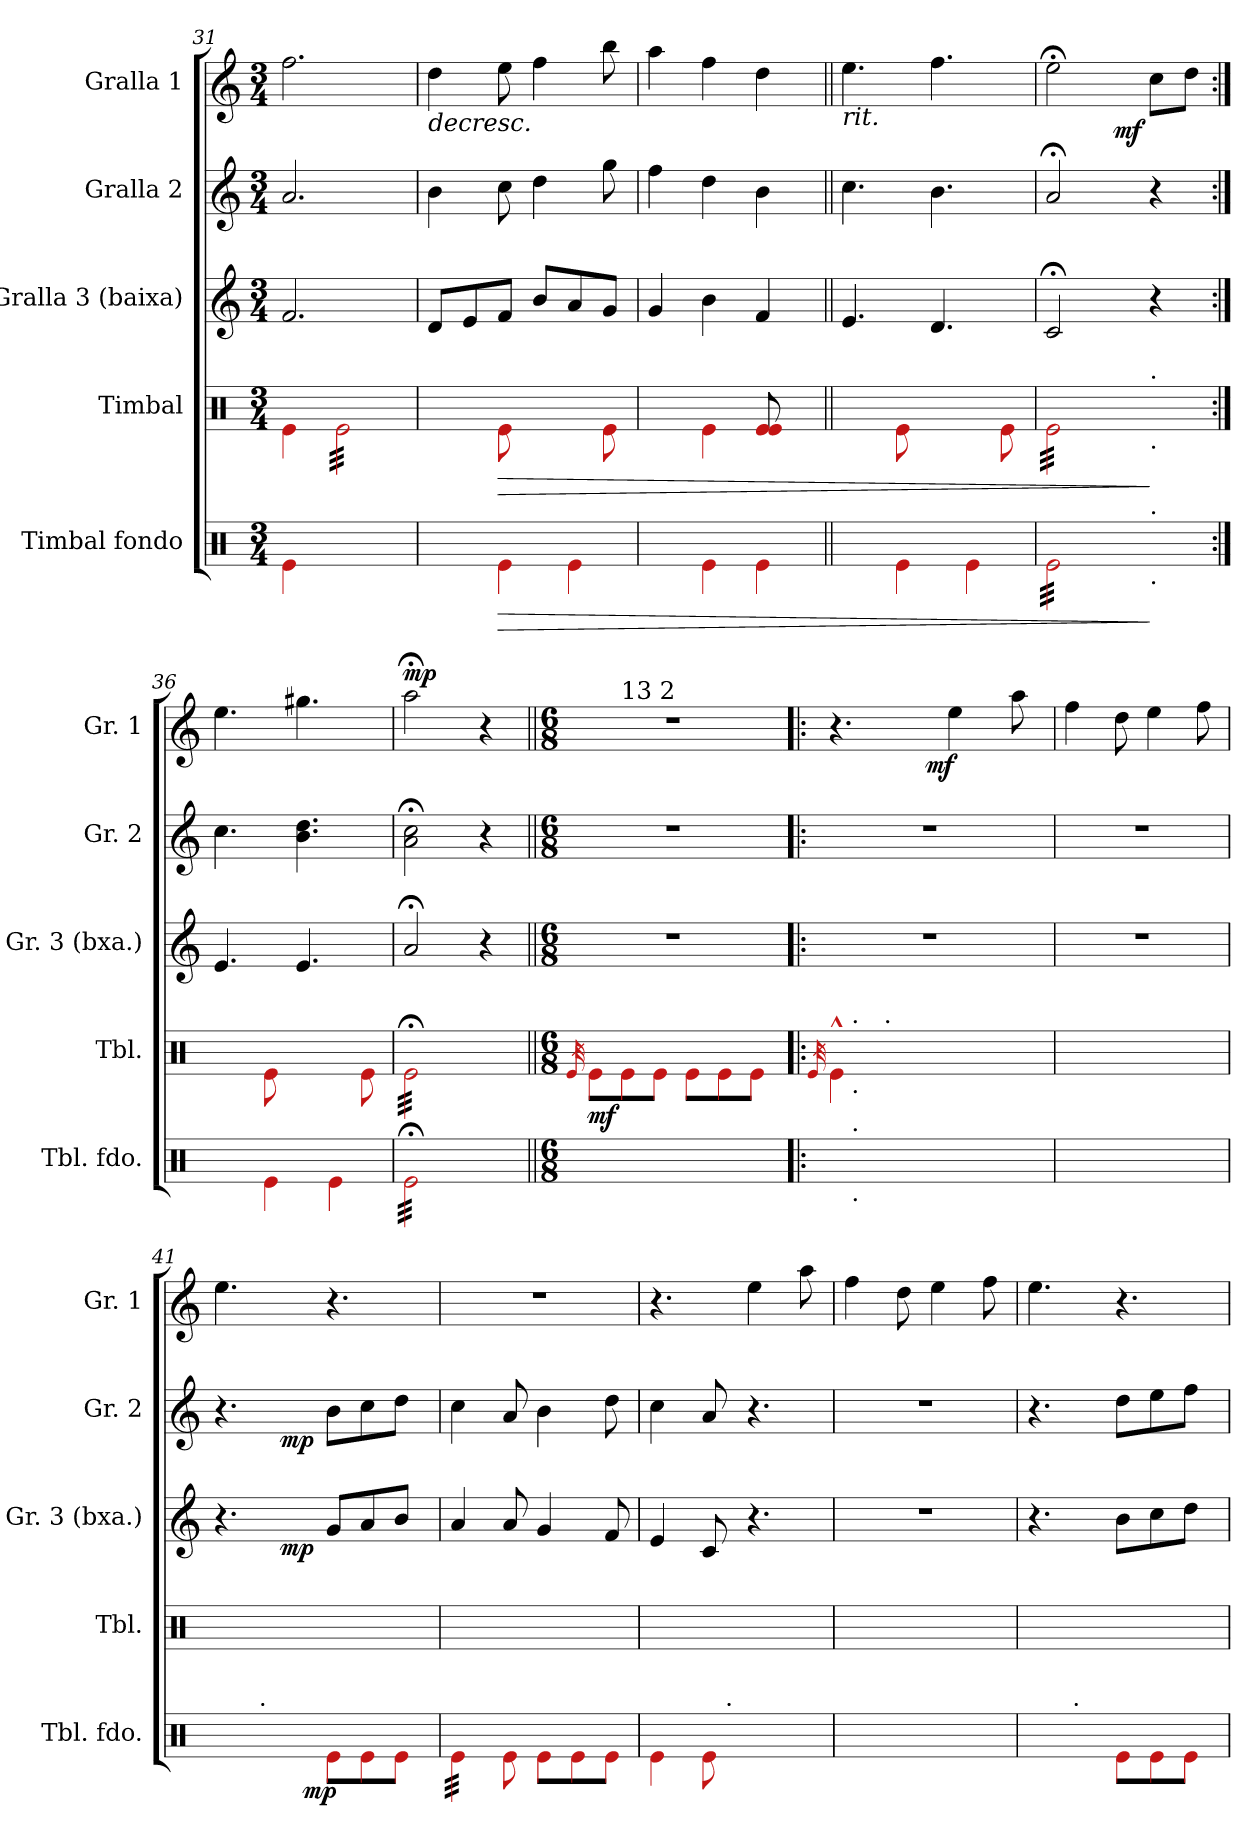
**kern	**dynam	**kern	**dynam	**kern	**dynam	**kern	**dynam	**kern	**dynam
*part5	*part5	*part4	*part4	*part3	*part3	*part2	*part2	*part1	*part1
*staff5	*staff5	*staff4	*staff4	*staff3	*staff3	*staff2	*staff2	*staff1	*staff1
*I"Timbal fondo	*	*I"Timbal	*	*I"Gralla 3 (baixa)	*	*I"Gralla 2	*	*I"Gralla 1	*
*I'Tbl. fdo.	*	*I'Tbl.	*	*I'Gr. 3 (bxa.)	*	*I'Gr. 2	*	*I'Gr. 1	*
*clefX	*	*clefX	*	*clefG2	*	*clefG2	*	*clefG2	*
*k[]	*	*k[]	*	*k[]	*	*k[]	*	*k[]	*
*M3/4	*	*M3/4	*	*M3/4	*	*M3/4	*	*M3/4	*
=31	=31	=31	=31	=31	=31	=31	=31	=31	=31
4e\	.	4e\	.	2.f/	.	2.a/	.	2.ff\	.
*	*	*tremolo	*	*	*	*	*	*	*
2ryy	.	32e\LLL	.	.	.	.	.	.	.
.	.	32e\	.	.	.	.	.	.	.
.	.	32e\	.	.	.	.	.	.	.
.	.	32e\	.	.	.	.	.	.	.
.	.	32e\	.	.	.	.	.	.	.
.	.	32e\	.	.	.	.	.	.	.
.	.	32e\	.	.	.	.	.	.	.
.	.	32e\	.	.	.	.	.	.	.
.	.	32e\	.	.	.	.	.	.	.
.	.	32e\	.	.	.	.	.	.	.
.	.	32e\	.	.	.	.	.	.	.
.	.	32e\	.	.	.	.	.	.	.
.	.	32e\	.	.	.	.	.	.	.
.	.	32e\	.	.	.	.	.	.	.
.	.	32e\	.	.	.	.	.	.	.
.	.	32e\JJJ	.	.	.	.	.	.	.
*	*	*Xtremolo	*	*	*	*	*	*	*
=32	=32	=32	=32	=32	=32	=32	=32	=32	=32
!	!	!	!	!	!	!	!	!	!LO:HP:b
4ryy	.	4ryy	.	8d/L	.	4b\	.	4dd\	>
.	.	.	.	8e/	.	.	.	.	.
!	!LO:HP:b	!	!LO:HP:b	!	!	!	!	!	!
4e\	>	8e\	>	8f/J	.	8cc\	.	8ee\	.
.	.	4ryy	.	8b/L	.	4dd\	.	4ff\	.
4e\	.	.	.	8a/	.	.	.	.	.
.	.	8e\	.	8g/J	.	8gg\	.	8bb\	.
=33	=33	=33	=33	=33	=33	=33	=33	=33	=33
4ryy	.	4ryy	.	4g/	.	4ff\	.	4aa\	.
4e\	.	4e\	.	4b\	.	4dd\	.	4ff\	.
4e\	.	8e/ 8e/	.	4f/	.	4b\	.	4dd\	.
.	.	8ryy	.	.	.	.	.	.	.
=34||	=34||	=34||	=34||	=34||	=34||	=34||	=34||	=34||	=34||
!	!	!	!	!	!	!	!	!LO:TX:b:i:t=rit.	!
4ryy	.	4ryy	.	4.e/	.	4.cc\	.	4.ee\	.
4e\	.	8e\	.	.	.	.	.	.	.
.	.	4ryy	.	4.d/	.	4.b\	.	4.ff\	.
4e\	.	.	.	.	.	.	.	.	.
.	.	8e\	.	.	.	.	.	.	.
=35	=35	=35	=35	=35	=35	=35	=35	=35	=35
*	*	*	*	*	*	*	*	*^	*
*tremolo	*	*	*	*	*	*	*	*	*	*
*	*	*tremolo	*	*	*	*	*	*	*	*
32e\LLL	.	32e\LLL	.	2c;</	.	2a;</	.	2ee;<\	4.ryy	.
32e\	.	32e\	.	.	.	.	.	.	.	.
32e\	.	32e\	.	.	.	.	.	.	.	.
32e\	.	32e\	.	.	.	.	.	.	.	.
32e\	.	32e\	.	.	.	.	.	.	.	.
32e\	.	32e\	.	.	.	.	.	.	.	.
32e\	.	32e\	.	.	.	.	.	.	.	.
32e\	.	32e\	.	.	.	.	.	.	.	.
32e\	.	32e\	.	.	.	.	.	.	.	.
32e\	.	32e\	.	.	.	.	.	.	.	.
32e\	.	32e\	.	.	.	.	.	.	.	.
32e\	.	32e\	.	.	.	.	.	.	.	.
!	!	!	!	!	!	!	!	!	!	!LO:DY:b
32e\	.	32e\	.	.	.	.	.	.	4.ryy	mf
32e\	.	32e\	.	.	.	.	.	.	.	.
32e\	.	32e\	.	.	.	.	.	.	.	.
32e\JJJ	.	32e\JJJ	.	.	.	.	.	.	.	.
*	*	*Xtremolo	*	*	*	*	*	*	*	*
*Xtremolo	*	*	*	*	*	*	*	*	*	*
!	!	!LO:TX:b:t=.	!	!	!	!	!	!	!	!
!	!	!LO:TX:a:t=.	!	!	!	!	!	!	!	!
!LO:TX:b:t=.	!	!	!	!	!	!	!	!	!	!
!LO:TX:a:t=.	!	!	!	!	!	!	!	!	!	!
4ryy	]	4ryy	]	4r	.	4r	.	8cc\L	.	]
.	.	.	.	.	.	.	.	8dd\J	.	.
=36:|!	=36:|!	=36:|!	=36:|!	=36:|!	=36:|!	=36:|!	=36:|!	=36:|!	=36:|!	=36:|!
!	!	!	!	!	!	!	!	!LO:TX:b:i:t=rit.	!	!
*	*	*	*	*	*	*	*	*v	*v	*
4ryy	.	4ryy	.	4.e/	.	4.cc\	.	4.ee\	.
4e\	.	8e\	.	.	.	.	.	.	.
.	.	4ryy	.	4.e/	.	4.b\ 4.dd\	.	4.gg#X\	.
4e\	.	.	.	.	.	.	.	.	.
.	.	8e\	.	.	.	.	.	.	.
!!LO:LB:g=z
=37	=37	=37	=37	=37	=37	=37	=37	=37	=37
!	!	!	!	!	!	!	!	!	!LO:DY:a
*tremolo	*	*	*	*	*	*	*	*	*
*	*	*tremolo	*	*	*	*	*	*	*
32e;<\LLL	.	32e;<\LLL	.	2a;</	.	2a\;< 2cc\;<	.	2aa;<\	mp
32e;<\	.	32e;<\	.	.	.	.	.	.	.
32e;<\	.	32e;<\	.	.	.	.	.	.	.
32e;<\	.	32e;<\	.	.	.	.	.	.	.
32e;<\	.	32e;<\	.	.	.	.	.	.	.
32e;<\	.	32e;<\	.	.	.	.	.	.	.
32e;<\	.	32e;<\	.	.	.	.	.	.	.
32e;<\	.	32e;<\	.	.	.	.	.	.	.
32e;<\	.	32e;<\	.	.	.	.	.	.	.
32e;<\	.	32e;<\	.	.	.	.	.	.	.
32e;<\	.	32e;<\	.	.	.	.	.	.	.
32e;<\	.	32e;<\	.	.	.	.	.	.	.
32e;<\	.	32e;<\	.	.	.	.	.	.	.
32e;<\	.	32e;<\	.	.	.	.	.	.	.
32e;<\	.	32e;<\	.	.	.	.	.	.	.
32e;<\JJJ	.	32e;<\JJJ	.	.	.	.	.	.	.
*	*	*Xtremolo	*	*	*	*	*	*	*
*Xtremolo	*	*	*	*	*	*	*	*	*
4ryy	.	4ryy	.	4r	.	4r	.	4r	.
=38||	=38||	=38||	=38||	=38||	=38||	=38||	=38||	=38||	=38||
*M6/8	*	*M6/8	*	*M6/8	*	*M6/8	*	*M6/8	*
.	.	32qe/	.	.	.	.	.	.	.
!	!	!	!LO:DY:b	!	!	!	!	!	!
*	*	*	*	*	*	*	*	*^	*
2.ryy	.	8e\L	mf	2.r	.	2.r	.	2.r	8ryy	.
!	!	!	!	!	!	!	!	!	!LO:TX:a:t=13 2	!
.	.	8e\	.	.	.	.	.	.	2ryy	.
.	.	8e\J	.	.	.	.	.	.	.	.
.	.	8e\L	.	.	.	.	.	.	.	.
.	.	8e\	.	.	.	.	.	.	.	.
.	.	8e\J	.	.	.	.	.	.	8ryy	.
=39!|:	=39!|:	=39!|:	=39!|:	=39!|:	=39!|:	=39!|:	=39!|:	=39!|:	=39!|:	=39!|:
.	.	32qe/	.	.	.	.	.	.	.	.
*^	*	*^	*	*	*	*	*	*	*	*
*	*	*	*	*^	*	*	*	*	*	*	*	*
2.ryy	16ryy	.	4e^^\	16ryy	8.ryy	.	2.r	.	2.r	.	4.r	4ryy	.
!	!	!	!	!LO:TX:b:t=.	!	!	!	!	!	!	!	!	!
!	!	!	!	!LO:TX:a:t=.	!	!	!	!	!	!	!	!	!
!	!LO:TX:b:t=.	!	!	!	!	!	!	!	!	!	!	!	!
!	!LO:TX:a:t=.	!	!	!	!	!	!	!	!	!	!	!	!
.	2ryy	.	.	2ryy	.	.	.	.	.	.	.	.	.
!	!	!	!	!	!LO:TX:a:t=.	!	!	!	!	!	!	!	!
.	.	.	.	.	2ryy	.	.	.	.	.	.	.	.
.	.	.	2ryy	.	.	.	.	.	.	.	.	16ryy	.
!	!	!	!	!	!	!	!	!	!	!	!	!	!LO:DY:b
.	.	.	.	.	.	.	.	.	.	.	.	4..ryy	mf
.	.	.	.	.	.	.	.	.	.	.	4ee\	.	.
.	8.ryy	.	.	8.ryy	.	.	.	.	.	.	.	.	.
.	.	.	.	.	.	.	.	.	.	.	8aa\	.	.
.	.	.	.	.	16ryy	.	.	.	.	.	.	.	.
*v	*v	*	*	*	*	*	*	*	*	*	*v	*v	*
*	*	*v	*v	*v	*	*	*	*	*	*	*
=40	=40	=40	=40	=40	=40	=40	=40	=40	=40
2.ryy	.	2.ryy	.	2.r	.	2.r	.	4ff\	.
.	.	.	.	.	.	.	.	8dd\	.
.	.	.	.	.	.	.	.	4ee\	.
.	.	.	.	.	.	.	.	8ff\	.
=41	=41	=41	=41	=41	=41	=41	=41	=41	=41
*^	*	*	*	*^	*	*^	*	*	*
*	*^	*	*	*	*	*	*	*	*	*	*	*
4.ryy	4ryy	8.ryy	.	2.ryy	.	4.r	4ryy	.	4.r	4ryy	.	4.ee\	.
!	!	!LO:TX:a:t=.	!	!	!	!	!	!	!	!	!	!	!
.	.	2ryy	.	.	.	.	.	.	.	.	.	.	.
!	!	!	!	!	!	!	!	!LO:DY:b	!	!	!LO:DY:b	!	!
.	16ryy	.	.	.	.	.	2ryy	mp	.	2ryy	mp	.	.
!	!	!	!LO:DY:b	!	!	!	!	!	!	!	!	!	!
.	4..ryy	.	mp	.	.	.	.	.	.	.	.	.	.
8e\L	.	.	.	.	.	8g/L	.	.	8b\L	.	.	4.r	.
8e\	.	.	.	.	.	8a/	.	.	8cc\	.	.	.	.
8e\J	.	.	.	.	.	8b/J	.	.	8dd\J	.	.	.	.
.	.	16ryy	.	.	.	.	.	.	.	.	.	.	.
*	*	*	*	*	*	*v	*v	*	*	*	*	*	*
*v	*v	*v	*	*	*	*	*	*v	*v	*	*	*
=42	=42	=42	=42	=42	=42	=42	=42	=42	=42
*tremolo	*	*	*	*	*	*	*	*	*
32e\LLL	.	2.ryy	.	4a/	.	4cc\	.	2.r	.
32e\	.	.	.	.	.	.	.	.	.
32e\	.	.	.	.	.	.	.	.	.
32e\	.	.	.	.	.	.	.	.	.
32e\	.	.	.	.	.	.	.	.	.
32e\	.	.	.	.	.	.	.	.	.
32e\	.	.	.	.	.	.	.	.	.
32e\JJJ	.	.	.	.	.	.	.	.	.
*Xtremolo	*	*	*	*	*	*	*	*	*
8e\	.	.	.	8a/	.	8a/	.	.	.
8e\L	.	.	.	4g/	.	4b\	.	.	.
8e\	.	.	.	.	.	.	.	.	.
8e\J	.	.	.	8f/	.	8dd\	.	.	.
=43	=43	=43	=43	=43	=43	=43	=43	=43	=43
*^	*	*	*	*	*	*	*	*	*
4e\	4ryy	.	2.ryy	.	4e/	.	4cc\	.	4.r	.
8e\	16ryy	.	.	.	8c/	.	8a/	.	.	.
!	!LO:TX:a:t=.	!	!	!	!	!	!	!	!	!
.	4..ryy	.	.	.	.	.	.	.	.	.
4.ryy	.	.	.	.	4.r	.	4.r	.	4ee\	.
.	.	.	.	.	.	.	.	.	8aa\	.
*v	*v	*	*	*	*	*	*	*	*	*
=44	=44	=44	=44	=44	=44	=44	=44	=44	=44
2.ryy	.	2.ryy	.	2.r	.	2.r	.	4ff\	.
.	.	.	.	.	.	.	.	8dd\	.
.	.	.	.	.	.	.	.	4ee\	.
.	.	.	.	.	.	.	.	8ff\	.
=45	=45	=45	=45	=45	=45	=45	=45	=45	=45
*^	*	*	*	*	*	*	*	*	*
4.ryy	8.ryy	.	2.ryy	.	4.r	.	4.r	.	4.ee\	.
!	!LO:TX:a:t=.	!	!	!	!	!	!	!	!	!
.	2ryy	.	.	.	.	.	.	.	.	.
8e\L	.	.	.	.	8b\L	.	8dd\L	.	4.r	.
8e\	.	.	.	.	8cc\	.	8ee\	.	.	.
8e\J	.	.	.	.	8dd\J	.	8ff\J	.	.	.
.	16ryy	.	.	.	.	.	.	.	.	.
*v	*v	*	*	*	*	*	*	*	*	*
=	=	=	=	=	=	=	=	=	=
*-	*-	*-	*-	*-	*-	*-	*-	*-	*-
